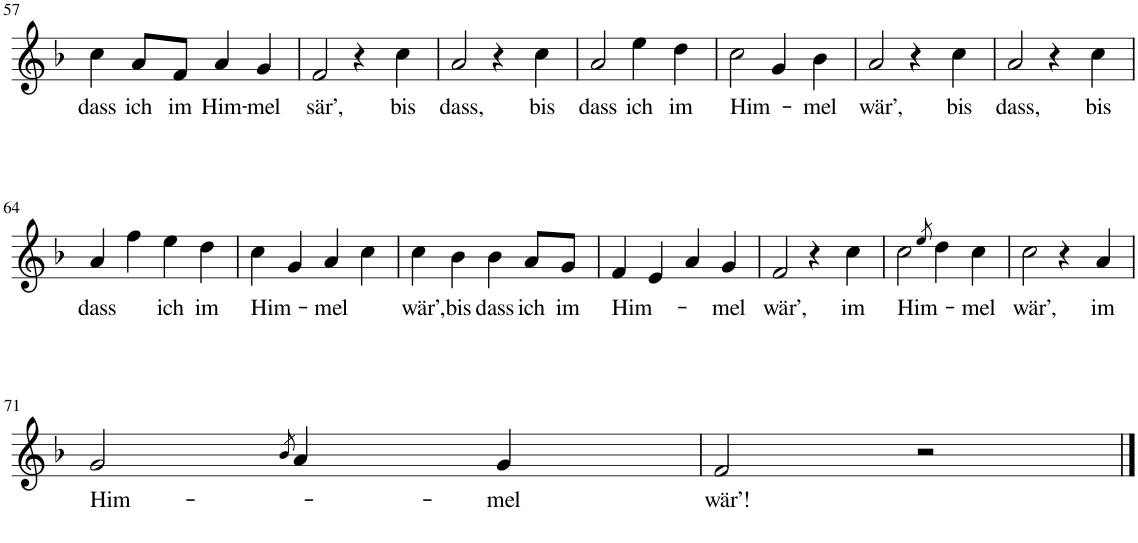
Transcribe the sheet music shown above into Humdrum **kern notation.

**kern	**text
*part1	*part1
*staff1	*staff1
*I"Piano	*
*I'Pno	*
!!LO:PB:g=z
*clefG2	*
*k[b-]	*
*M4/4	*
=57	=57
!	!LO:LY:b
4cc\	dass
!	!LO:LY:b
8a/L	ich
!	!LO:LY:b
8f/J	im
!	!LO:LY:b
4a/	Him-
!	!LO:LY:b
4g/	-mel
=58	=58
!	!LO:LY:b
2f/	sär’,
4r	.
!	!LO:LY:b
4cc\	bis
=59	=59
!	!LO:LY:b
2a/	dass,
4r	.
!	!LO:LY:b
4cc\	bis
=60	=60
!	!LO:LY:b
2a/	dass
!	!LO:LY:b
4ee\	ich
!	!LO:LY:b
4dd\	im
=61	=61
!	!LO:LY:b
2cc\	Him-
4g/	.
!	!LO:LY:b
4b-\	-mel
=62	=62
!	!LO:LY:b
2a/	wär’,
4r	.
!	!LO:LY:b
4cc\	bis
=63	=63
!	!LO:LY:b
2a/	dass,
4r	.
!	!LO:LY:b
4cc\	bis
!!LO:LB:g=z
=64	=64
!	!LO:LY:b
4a/	dass
4ff\	.
!	!LO:LY:b
4ee\	ich
!	!LO:LY:b
4dd\	im
=65	=65
!	!LO:LY:b
4cc\	Him-
4g/	.
!	!LO:LY:b
4a/	-mel
4cc\	.
=66	=66
!	!LO:LY:b
4cc\	wär’,
!	!LO:LY:b
4b-\	bis
!	!LO:LY:b
4b-\	dass
!	!LO:LY:b
8a/L	ich
!	!LO:LY:b
8g/J	im
=67	=67
!	!LO:LY:b
4f/	Him-
4e/	.
4a/	.
!	!LO:LY:b
4g/	-mel
=68	=68
!	!LO:LY:b
2f/	wär’,
4r	.
!	!LO:LY:b
4cc\	im
=69	=69
!	!LO:LY:b
2cc\	Him-
8qee/	.
4dd\	.
!	!LO:LY:b
4cc\	-mel
=70	=70
!	!LO:LY:b
2cc\	wär’,
4r	.
!	!LO:LY:b
4a/	im
!!LO:LB:g=z
=71	=71
!	!LO:LY:b
2g/	Him-
8qb-/	.
4a/	.
!	!LO:LY:b
4g/	-mel
=72	=72
!	!LO:LY:b
2f/	wär’!
2r	.
==	==
*-	*-
